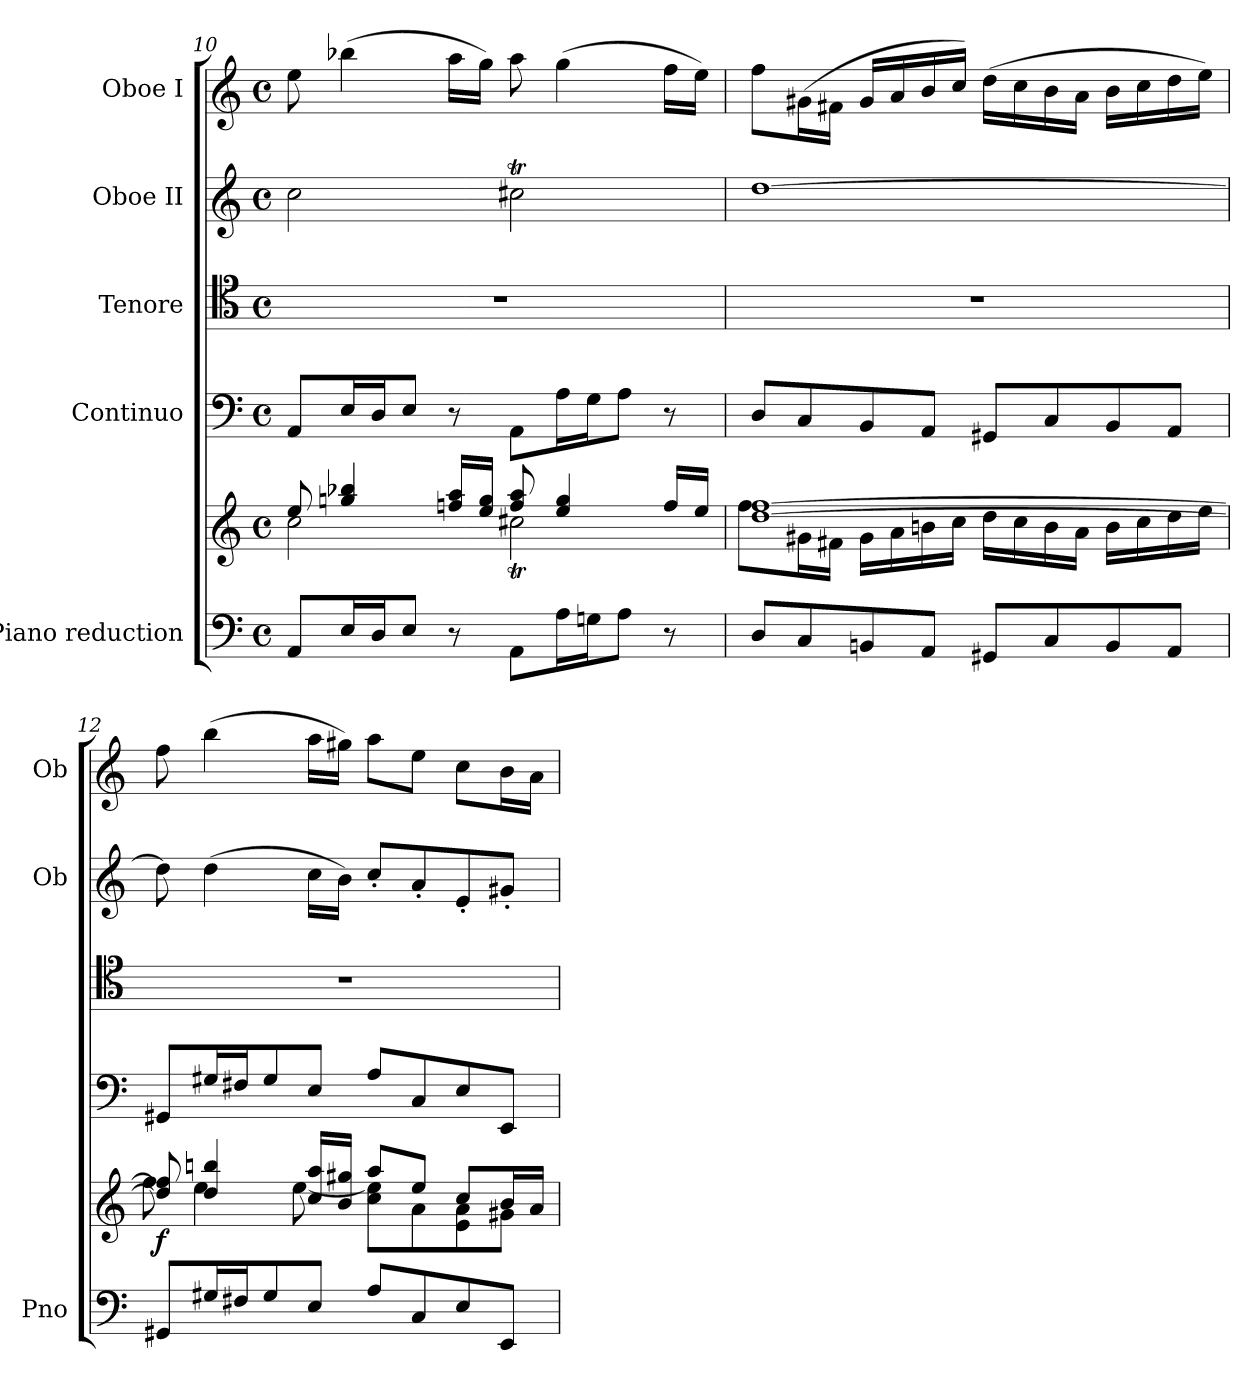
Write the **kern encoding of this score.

**kern	**kern	**dynam	**kern	**kern	**kern	**kern
*part5	*part5	*part5	*part4	*part3	*part2	*part1
*staff6	*staff5	*staff5/6	*staff4	*staff3	*staff2	*staff1
*I"Piano reduction	*	*	*I"Continuo	*I"Tenore	*I"Oboe II	*I"Oboe I
*I'Pno	*	*	*	*	*I'Ob	*I'Ob
*clefF4	*clefG2	*	*clefF4	*clefC4	*clefG2	*clefG2
*k[]	*k[]	*	*k[]	*k[]	*k[]	*k[]
*M4/4	*M4/4	*	*M4/4	*M4/4	*M4/4	*M4/4
*met(c)	*met(c)	*	*met(c)	*met(c)	*met(c)	*met(c)
=10	=10	=10	=10	=10	=10	=10
*	*^	*	*	*	*	*
8AA/L	8ee/	2cc\	.	8AA/L	1r	2cc\	8ee\
16E/L	4ggn/ 4bb-X/	.	.	16E/L	.	.	(4bb-X\
16D/J	.	.	.	16D/J	.	.	.
8E/J	.	.	.	8E/J	.	.	.
8r	16ffn/ 16aa/LL	.	.	8r	.	.	16aa\LL
.	16ee/ 16gg/JJ	.	.	.	.	.	16gg\JJ)
8AA\L	8ff/ 8aa/	2cc#Xt\	.	8AA\L	.	2cc#Xt\	8aa\
16A\L	4ee/ 4gg/	.	.	16A\L	.	.	(4gg\
16Gn\J	.	.	.	16G\J	.	.	.
8A\J	.	.	.	8A\J	.	.	.
8r	16ff/LL	.	.	8r	.	.	16ff\LL
.	16ee/JJ	.	.	.	.	.	16ee\JJ)
=11	=11	=11	=11	=11	=11	=11	=11
8D/L	[1dd [1ff	8ff\L	.	8D/L	1r	[1dd	8ff\L
8C/	.	16g#X\L	.	8C/	.	.	(16g#X\L
.	.	16f#X\JJ	.	.	.	.	16f#X\JJ
8BBn/	.	16g#\LL	.	8BB/	.	.	16g#/LL
.	.	16a\	.	.	.	.	16a/
8AA/J	.	16bn\	.	8AA/J	.	.	16b/
.	.	16cc\JJ	.	.	.	.	16cc/JJ)
8GG#X/L	.	16dd\LL	.	8GG#X/L	.	.	(16dd\LL
.	.	16cc\	.	.	.	.	16cc\
8C/	.	16b\	.	8C/	.	.	16b\
.	.	16a\JJ	.	.	.	.	16a\JJ
8BB/	.	16b\LL	.	8BB/	.	.	16b\LL
.	.	16cc\	.	.	.	.	16cc\
8AA/J	.	16dd\	.	8AA/J	.	.	16dd\
.	.	16ee\JJ	.	.	.	.	16ee\JJ)
=12	=12	=12	=12	=12	=12	=12	=12
!	!	!	!LO:DY:b	!	!	!	!
8GG#X/L	8dd/] 8ff/]	8ff\	f	8GG#X/L	1r	8dd\]	8ff\
16G#X/L	4dd/ 4bbn/	4ee\	.	16G#X/L	.	(4dd\	(4bb\
16F#X/J	.	.	.	16F#X/J	.	.	.
8G#/	.	.	.	8G#/	.	.	.
8E/J	16cc/ 16aa/LL	[8ee\	.	8E/J	.	16cc\LL	16aa\LL
.	16b/ 16gg#X/JJ	.	.	.	.	16b\JJ)	16gg#X\JJ)
8A/L	8aa/L	8cc\ 8ee\]L	.	8A/L	.	8cc'/L	8aa\L
8C/	8ee/J	8a\	.	8C/	.	8a'/	8ee\J
8E/	8cc/L	8e\ 8a\	.	8E/	.	8e'/	8cc\L
8EE/J	16b/L	8g#X\J	.	8EE/J	.	8g#X'/J	16b\L
.	16a/JJ	.	.	.	.	.	16a\JJ
*	*v	*v	*	*	*	*	*
=	=	=	=	=	=	=
*-	*-	*-	*-	*-	*-	*-
